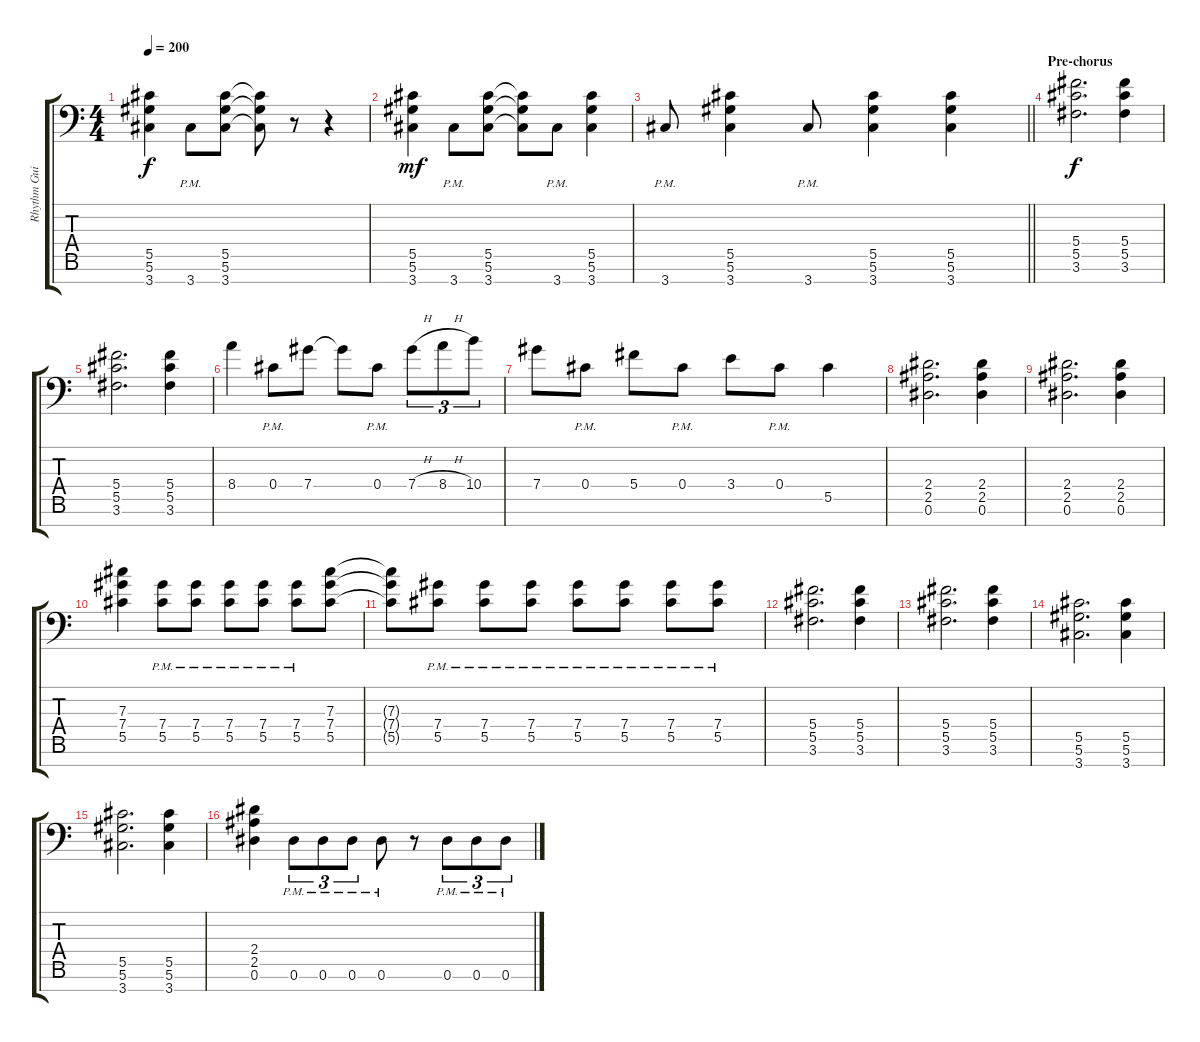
\track ("Rhythm Guitar" "Rhythm Gui") {instrument distortionguitar}
\staff {score tabs}
\tuning (Eb4 Bb3 Gb3 Db3 Ab2 Eb2 Bb1) {hide}
\ts (4 4)
\tempo 200
\clef f4
\ks c
(5.5 5.6 3.7).4{dy f} 3.7{pm}.8 (5.5 5.6 3.7).8 (5.5{t} 5.6{t} 3.7{t}).8 r.8 r.4 |
(5.5 5.6 3.7).4{dy mf} 3.7{pm}.8 (5.5 5.6 3.7).8 (5.5{t} 5.6{t} 3.7{t}).8 3.7{pm}.8 (5.5 5.6 3.7).4 |
\barLineRight lightlight
3.7{pm}.8 (5.5 5.6 3.7).4 3.7{pm}.8 (5.5 5.6 3.7).4 (5.5 5.6 3.7).4 |
\section ("" "Pre-chorus")
(5.4 5.5 3.6).2{d dy f} (5.4 5.5 3.6).4 |
(5.4 5.5 3.6).2{d} (5.4 5.5 3.6).4 |
8.4.4 0.4{pm}.8 7.4.8 7.4{t}.8 0.4{pm}.8 7.4{h}.8{tu (3 2)} 8.4{h}.8{tu (3 2)} 10.4.8{tu (3 2)} |
7.4.8 0.4{pm}.8 5.4.8 0.4{pm}.8 3.4.8 0.4{pm}.8 5.5.4 |
(2.4 2.5 0.6).2{d} (2.4 2.5 0.6).4 |
(2.4 2.5 0.6).2{d} (2.4 2.5 0.6).4 |
(7.3 7.4 5.5).4 (7.4{pm} 5.5{pm}).8 (7.4{pm} 5.5{pm}).8 (7.4{pm} 5.5{pm}).8 (7.4{pm} 5.5{pm}).8 (7.4{pm} 5.5{pm}).8 (7.3 7.4 5.5).8 |
(7.3{t} 7.4{t} 5.5{t}).8 (7.4{pm} 5.5{pm}).8 (7.4{pm} 5.5{pm}).8 (7.4{pm} 5.5{pm}).8 (7.4{pm} 5.5{pm}).8 (7.4{pm} 5.5{pm}).8 (7.4{pm} 5.5{pm}).8 (7.4{pm} 5.5{pm}).8 |
(5.4 5.5 3.6).2{d} (5.4 5.5 3.6).4 |
(5.4 5.5 3.6).2{d} (5.4 5.5 3.6).4 |
(5.5 5.6 3.7).2{d} (5.5 5.6 3.7).4 |
(5.5 5.6 3.7).2{d} (5.5 5.6 3.7).4 |
(2.4 2.5 0.6).4 0.6{pm}.8{tu (3 2)} 0.6{pm}.8{tu (3 2)} 0.6{pm}.8{tu (3 2)} 0.6{pm}.8 r.8 0.6{pm}.8{tu (3 2)} 0.6{pm}.8{tu (3 2)} 0.6{pm}.8{tu (3 2)}
